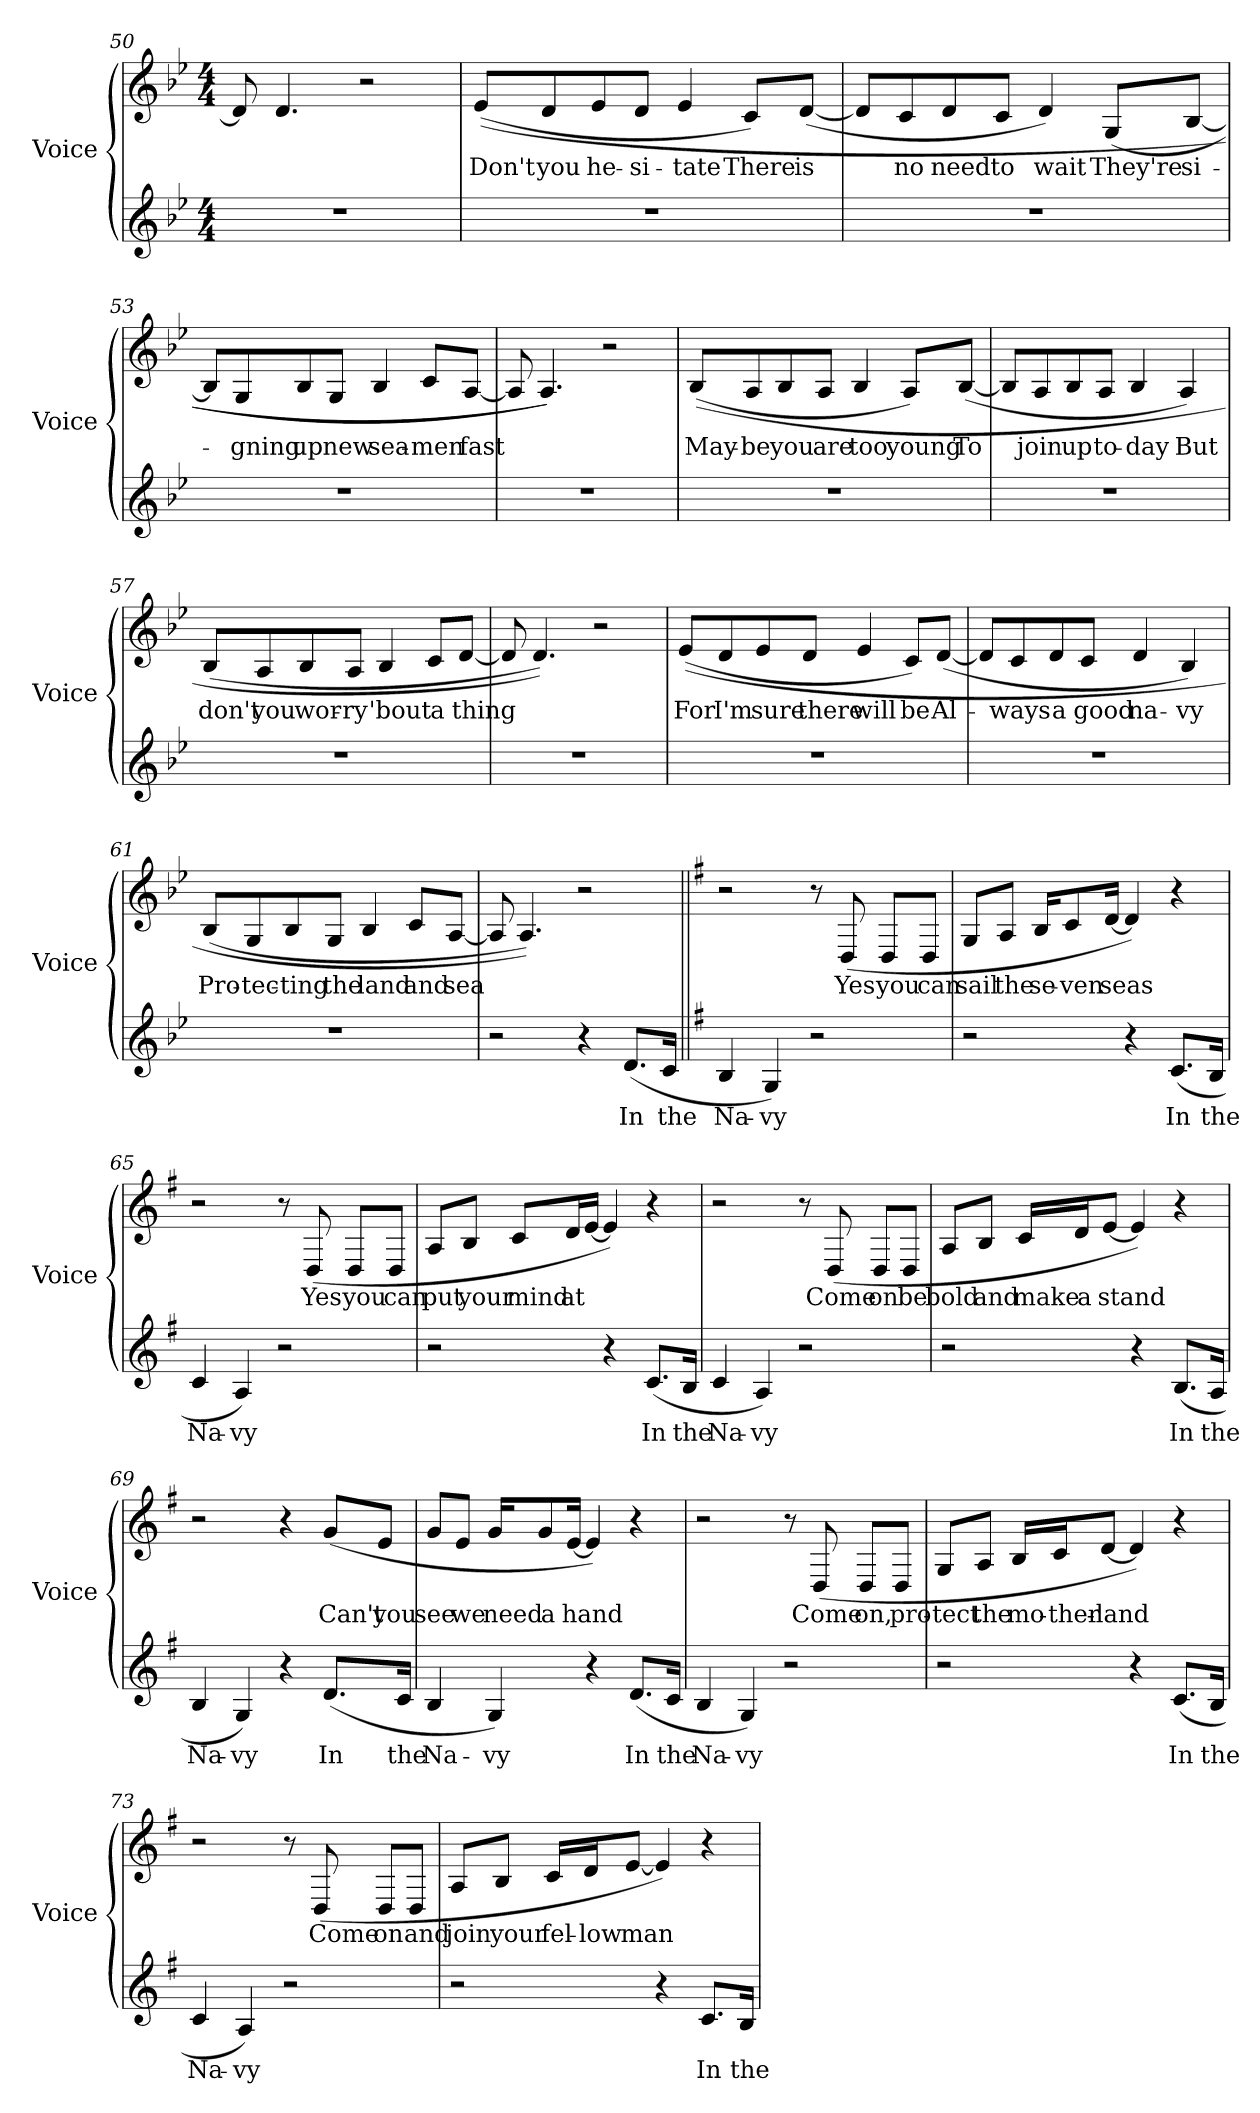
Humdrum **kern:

**kern	**text	**kern	**text
*part2	*part2	*part1	*part1
*staff2	*staff2	*staff1	*staff1
*I"Voice	*	*I"Voice	*
*I'Voice	*	*I'Voice	*
*clefG2	*	*clefG2	*
*k[b-e-]	*	*k[b-e-]	*
*g:	*	*g:	*
*M4/4	*	*M4/4	*
=50	=50	=50	=50
1r	.	8d/]	.
.	.	4.d/	.
.	.	2r	.
=51	=51	=51	=51
!	!	!	!LO:LY:b
1r	.	(<(>8e-/L	Don't
!	!	!	!LO:LY:b
.	.	8d/	you
!	!	!	!LO:LY:b
.	.	8e-/	he-
!	!	!	!LO:LY:b
.	.	8d/J	-si-
!	!	!	!LO:LY:b
.	.	4e-/	-tate
!	!	!	!LO:LY:b
.	.	8c/L)	There
!	!	!	!LO:LY:b
.	.	(<[8d/J	is
=52	=52	=52	=52
1r	.	8d/L]	.
!	!	!	!LO:LY:b
.	.	8c/	no
!	!	!	!LO:LY:b
.	.	8d/	need
!	!	!	!LO:LY:b
.	.	8c/J	to
!	!	!	!LO:LY:b
.	.	4d/)	wait
!	!	!	!LO:LY:b
.	.	(>8G/L	They're
!	!	!	!LO:LY:b
.	.	[8B-/J	si-
=53	=53	=53	=53
1r	.	8B-/L]	.
!	!	!	!LO:LY:b
.	.	8G/	-gning
!	!	!	!LO:LY:b
.	.	8B-/	up
!	!	!	!LO:LY:b
.	.	8G/J	new
!	!	!	!LO:LY:b
.	.	4B-/	sea-
!	!	!	!LO:LY:b
.	.	8c/L	-men
!	!	!	!LO:LY:b
.	.	[8A/J	fast
=54	=54	=54	=54
1r	.	8A/]	.
.	.	4.A/))	.
.	.	2r	.
=55	=55	=55	=55
!	!	!	!LO:LY:b
1r	.	(<(>8B-/L	May-
!	!	!	!LO:LY:b
.	.	8A/	-be
!	!	!	!LO:LY:b
.	.	8B-/	you
!	!	!	!LO:LY:b
.	.	8A/J	are
!	!	!	!LO:LY:b
.	.	4B-/	too
!	!	!	!LO:LY:b
.	.	8A/L)	young
!	!	!	!LO:LY:b
.	.	(<[8B-/J	To
=56	=56	=56	=56
1r	.	8B-/L]	.
!	!	!	!LO:LY:b
.	.	8A/	join
!	!	!	!LO:LY:b
.	.	8B-/	up
!	!	!	!LO:LY:b
.	.	8A/J	to-
!	!	!	!LO:LY:b
.	.	4B-/	-day
!	!	!	!LO:LY:b
.	.	4A/)	But
=57	=57	=57	=57
!	!	!	!LO:LY:b
1r	.	(>8B-/L	don't
!	!	!	!LO:LY:b
.	.	8A/	you
!	!	!	!LO:LY:b
.	.	8B-/	wor-
!	!	!	!LO:LY:b
.	.	8A/J	-ry
!	!	!	!LO:LY:b
.	.	4B-/	'bout
!	!	!	!LO:LY:b
.	.	8c/L	a
!	!	!	!LO:LY:b
.	.	[8d/J	thing
=58	=58	=58	=58
1r	.	8d/]	.
.	.	4.d/))	.
.	.	2r	.
=59	=59	=59	=59
!	!	!	!LO:LY:b
1r	.	(<(>8e-/L	For
!	!	!	!LO:LY:b
.	.	8d/	I'm
!	!	!	!LO:LY:b
.	.	8e-/	sure
!	!	!	!LO:LY:b
.	.	8d/J	there
!	!	!	!LO:LY:b
.	.	4e-/	will
!	!	!	!LO:LY:b
.	.	8c/L)	be
!	!	!	!LO:LY:b
.	.	(<[8d/J	Al-
=60	=60	=60	=60
1r	.	8d/L]	.
!	!	!	!LO:LY:b
.	.	8c/	-ways
!	!	!	!LO:LY:b
.	.	8d/	a
!	!	!	!LO:LY:b
.	.	8c/J	good
!	!	!	!LO:LY:b
.	.	4d/	na-
!	!	!	!LO:LY:b
.	.	4B-/)	-vy
=61	=61	=61	=61
!	!	!	!LO:LY:b
1r	.	(>8B-/L	Pro-
!	!	!	!LO:LY:b
.	.	8G/	-tec-
!	!	!	!LO:LY:b
.	.	8B-/	-ting
!	!	!	!LO:LY:b
.	.	8G/J	the
!	!	!	!LO:LY:b
.	.	4B-/	land
!	!	!	!LO:LY:b
.	.	8c/L	and
!	!	!	!LO:LY:b
.	.	[8A/J	sea
=62	=62	=62	=62
2r	.	8A/]	.
.	.	4.A/))	.
4r	.	2r	.
!	!LO:LY:b	!	!
(<8.d/L	In	.	.
!	!LO:LY:b	!	!
16c/Jk	the	.	.
=63||	=63||	=63||	=63||
*k[f#]	*	*k[f#]	*
!	!LO:LY:b	!	!
4B/	Na-	2r	.
!	!LO:LY:b	!	!
4G/)	-vy	.	.
2r	.	8r	.
!	!	!	!LO:LY:b
.	.	(<8D/	Yes
!	!	!	!LO:LY:b
.	.	8D/L	you
!	!	!	!LO:LY:b
.	.	8D/J	can
=64	=64	=64	=64
!	!	!	!LO:LY:b
2r	.	8G/L	sail
!	!	!	!LO:LY:b
.	.	8A/J	the
!	!	!	!LO:LY:b
.	.	16B/KL	se-
!	!	!	!LO:LY:b
.	.	8c/	-ven
!	!	!	!LO:LY:b
.	.	[16d/Jk	seas
4r	.	4d/])	.
!	!LO:LY:b	!	!
(<8.c/L	In	4r	.
!	!LO:LY:b	!	!
16B/Jk	the	.	.
=65	=65	=65	=65
!	!LO:LY:b	!	!
4c/	Na-	2r	.
!	!LO:LY:b	!	!
4A/)	-vy	.	.
2r	.	8r	.
!	!	!	!LO:LY:b
.	.	(<8D/	Yes
!	!	!	!LO:LY:b
.	.	8D/L	you
!	!	!	!LO:LY:b
.	.	8D/J	can
=66	=66	=66	=66
!	!	!	!LO:LY:b
2r	.	8A/L	put
!	!	!	!LO:LY:b
.	.	8B/J	your
!	!	!	!LO:LY:b
.	.	8c/L	mind
!	!	!	!LO:LY:b
.	.	16d/L	at
.	.	[16e/JJ	.
4r	.	4e/])	.
!	!LO:LY:b	!	!
(<8.c/L	In	4r	.
!	!LO:LY:b	!	!
16B/Jk	the	.	.
=67	=67	=67	=67
!	!LO:LY:b	!	!
4c/	Na-	2r	.
!	!LO:LY:b	!	!
4A/)	-vy	.	.
2r	.	8r	.
!	!	!	!LO:LY:b
.	.	(<8D/	Come
!	!	!	!LO:LY:b
.	.	8D/L	on
!	!	!	!LO:LY:b
.	.	8D/J	be
=68	=68	=68	=68
!	!	!	!LO:LY:b
2r	.	8A/L	bold
!	!	!	!LO:LY:b
.	.	8B/J	and
!	!	!	!LO:LY:b
.	.	16c/LL	make
!	!	!	!LO:LY:b
.	.	16d/J	a
!	!	!	!LO:LY:b
.	.	[8e/J	stand
4r	.	4e/])	.
!	!LO:LY:b	!	!
(<8.B/L	In	4r	.
!	!LO:LY:b	!	!
16A/Jk	the	.	.
=69	=69	=69	=69
!	!LO:LY:b	!	!
4B/	Na-	2r	.
!	!LO:LY:b	!	!
4G/)	-vy	.	.
4r	.	4r	.
!	!LO:LY:b	!	!LO:LY:b
(<8.d/L	In	(<8g/L	Can't
!	!	!	!LO:LY:b
.	.	8e/J	you
!	!LO:LY:b	!	!
16c/Jk	the	.	.
=70	=70	=70	=70
!	!LO:LY:b	!	!LO:LY:b
4B/	Na-	8g/L	see
!	!	!	!LO:LY:b
.	.	8e/J	we
!	!LO:LY:b	!	!LO:LY:b
4G/)	-vy	16g/KL	need
!	!	!	!LO:LY:b
.	.	8g/	a
!	!	!	!LO:LY:b
.	.	[16e/Jk	hand
4r	.	4e/])	.
!	!LO:LY:b	!	!
(<8.d/L	In	4r	.
!	!LO:LY:b	!	!
16c/Jk	the	.	.
=71	=71	=71	=71
!	!LO:LY:b	!	!
4B/	Na-	2r	.
!	!LO:LY:b	!	!
4G/)	-vy	.	.
2r	.	8r	.
!	!	!	!LO:LY:b
.	.	(<8D/	Come
!	!	!	!LO:LY:b
.	.	8D/L	on,
!	!	!	!LO:LY:b
.	.	8D/J	pro-
=72	=72	=72	=72
!	!	!	!LO:LY:b
2r	.	8G/L	-tect
!	!	!	!LO:LY:b
.	.	8A/J	the
!	!	!	!LO:LY:b
.	.	16B/LL	mo-
!	!	!	!LO:LY:b
.	.	16c/J	-ther-
!	!	!	!LO:LY:b
.	.	[8d/J	-land
4r	.	4d/])	.
!	!LO:LY:b	!	!
(<8.c/L	In	4r	.
!	!LO:LY:b	!	!
16B/Jk	the	.	.
=73	=73	=73	=73
!	!LO:LY:b	!	!
4c/	Na-	2r	.
!	!LO:LY:b	!	!
4A/)	-vy	.	.
2r	.	8r	.
!	!	!	!LO:LY:b
.	.	(<8D/	Come
!	!	!	!LO:LY:b
.	.	8D/L	on
!	!	!	!LO:LY:b
.	.	8D/J	and
=74	=74	=74	=74
!	!	!	!LO:LY:b
2r	.	8A/L	join
!	!	!	!LO:LY:b
.	.	8B/J	your
!	!	!	!LO:LY:b
.	.	16c/LL	fel-
!	!	!	!LO:LY:b
.	.	16d/J	-low
!	!	!	!LO:LY:b
.	.	[8e/J	man
4r	.	4e/])	.
!	!LO:LY:b	!	!
8.c/L	In	4r	.
!	!LO:LY:b	!	!
16B/Jk	the	.	.
=	=	=	=
*-	*-	*-	*-
